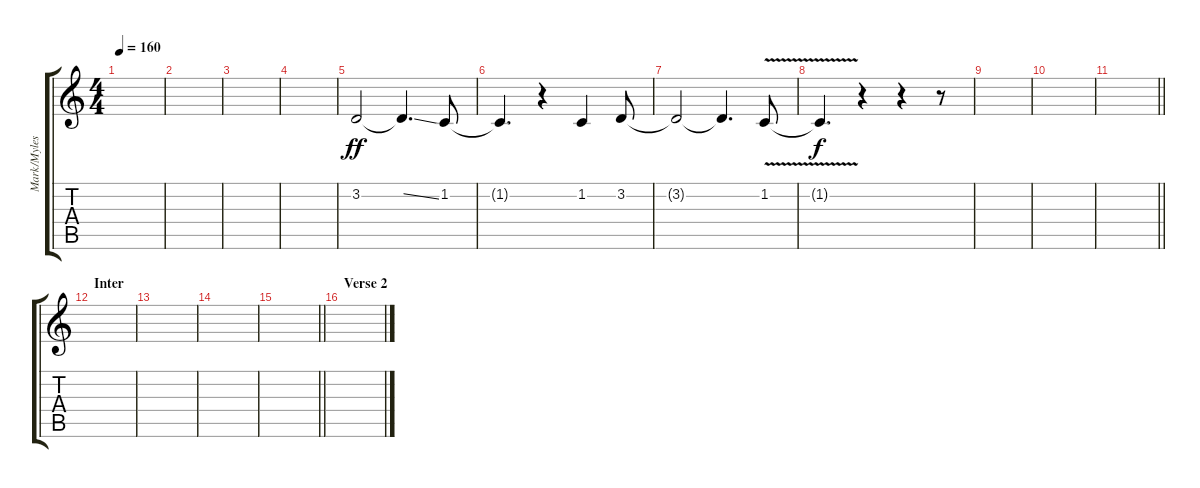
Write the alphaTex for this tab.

\track ("Mark/Myles [Backup Vocals]" "Mark/Myles") {instrument harmonica}
\staff {score tabs}
\tuning (E4 B3 G3 D3 A2 E2) {hide}
\ts (4 4)
\tempo 160
\clef g2
\ks c
|
|
|
|
3.2.2{dy ff} 3.2{ss t}.4{d} 1.2.8 |
1.2{t}.4{d} r.4 1.2.4 3.2.8 |
3.2{t}.2 3.2{t}.4{d} 1.2{v}.8 |
1.2{t}.4{d dy f} r.4 r.4 r.8 |
|
|
\barLineRight lightlight
|
\section ("" "Inter")
|
|
|
\barLineRight lightlight
|
\section ("" "Verse 2")
